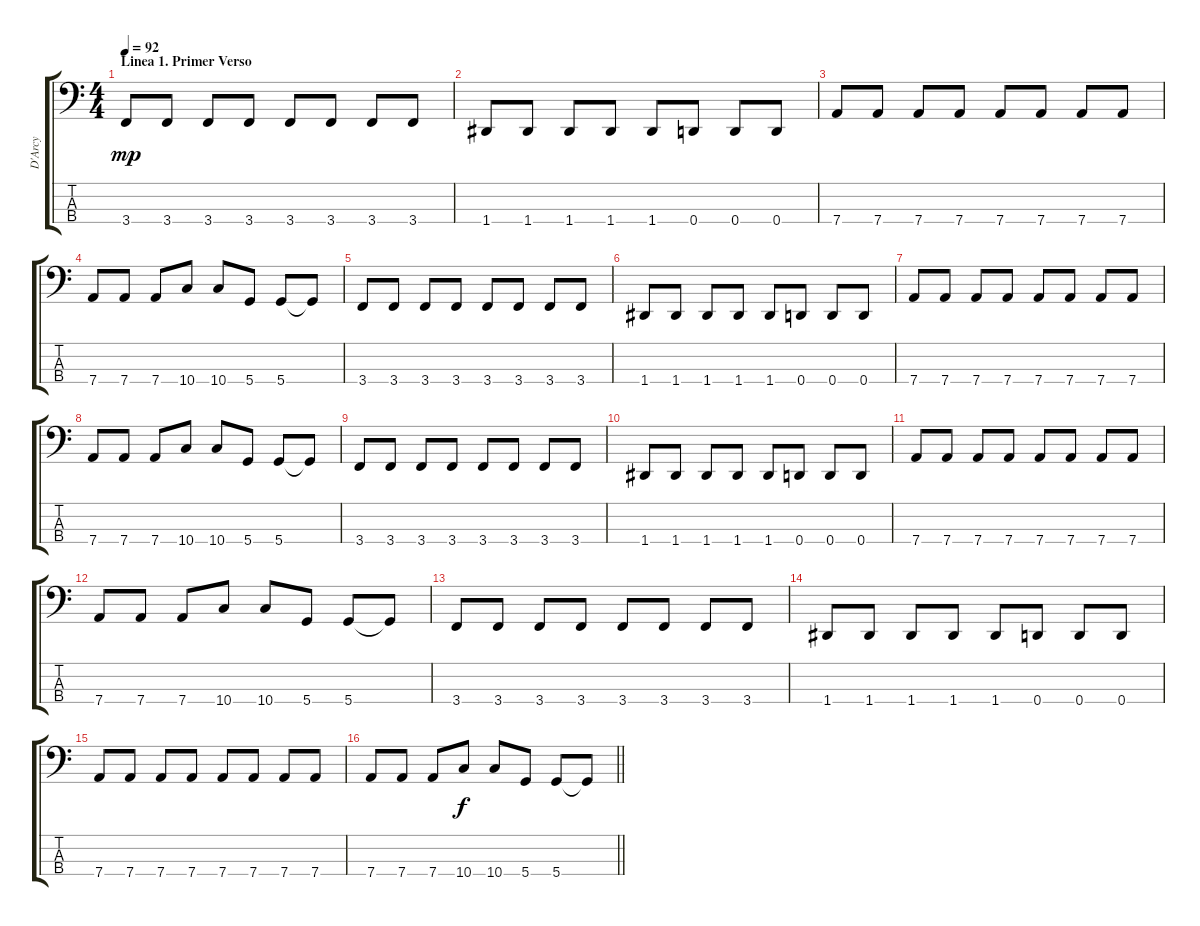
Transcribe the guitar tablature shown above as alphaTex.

\track ("D'Arcy" "D'Arcy") {instrument electricbasspick}
\staff {score tabs}
\tuning (G2 D2 A1 D1) {hide}
\ts (4 4)
\section ("" "Linea 1. Primer Verso")
\tempo 92
\clef f4
\ks c
3.4.8{dy mp} 3.4.8 3.4.8 3.4.8 3.4.8 3.4.8 3.4.8 3.4.8 |
1.4.8 1.4.8 1.4.8 1.4.8 1.4.8 0.4.8 0.4.8 0.4.8 |
7.4.8 7.4.8 7.4.8 7.4.8 7.4.8 7.4.8 7.4.8 7.4.8 |
7.4.8 7.4.8 7.4.8 10.4.8 10.4.8 5.4.8 5.4.8 5.4{t}.8 |
3.4.8 3.4.8 3.4.8 3.4.8 3.4.8 3.4.8 3.4.8 3.4.8 |
1.4.8 1.4.8 1.4.8 1.4.8 1.4.8 0.4.8 0.4.8 0.4.8 |
7.4.8 7.4.8 7.4.8 7.4.8 7.4.8 7.4.8 7.4.8 7.4.8 |
7.4.8 7.4.8 7.4.8 10.4.8 10.4.8 5.4.8 5.4.8 5.4{t}.8 |
3.4.8 3.4.8 3.4.8 3.4.8 3.4.8 3.4.8 3.4.8 3.4.8 |
1.4.8 1.4.8 1.4.8 1.4.8 1.4.8 0.4.8 0.4.8 0.4.8 |
7.4.8 7.4.8 7.4.8 7.4.8 7.4.8 7.4.8 7.4.8 7.4.8 |
7.4.8 7.4.8 7.4.8 10.4.8 10.4.8 5.4.8 5.4.8 5.4{t}.8 |
3.4.8 3.4.8 3.4.8 3.4.8 3.4.8 3.4.8 3.4.8 3.4.8 |
1.4.8 1.4.8 1.4.8 1.4.8 1.4.8 0.4.8 0.4.8 0.4.8 |
7.4.8 7.4.8 7.4.8 7.4.8 7.4.8 7.4.8 7.4.8 7.4.8 |
\barLineRight lightlight
7.4.8 7.4.8 7.4.8 10.4.8{dy f} 10.4.8 5.4.8 5.4.8 5.4{t}.8
